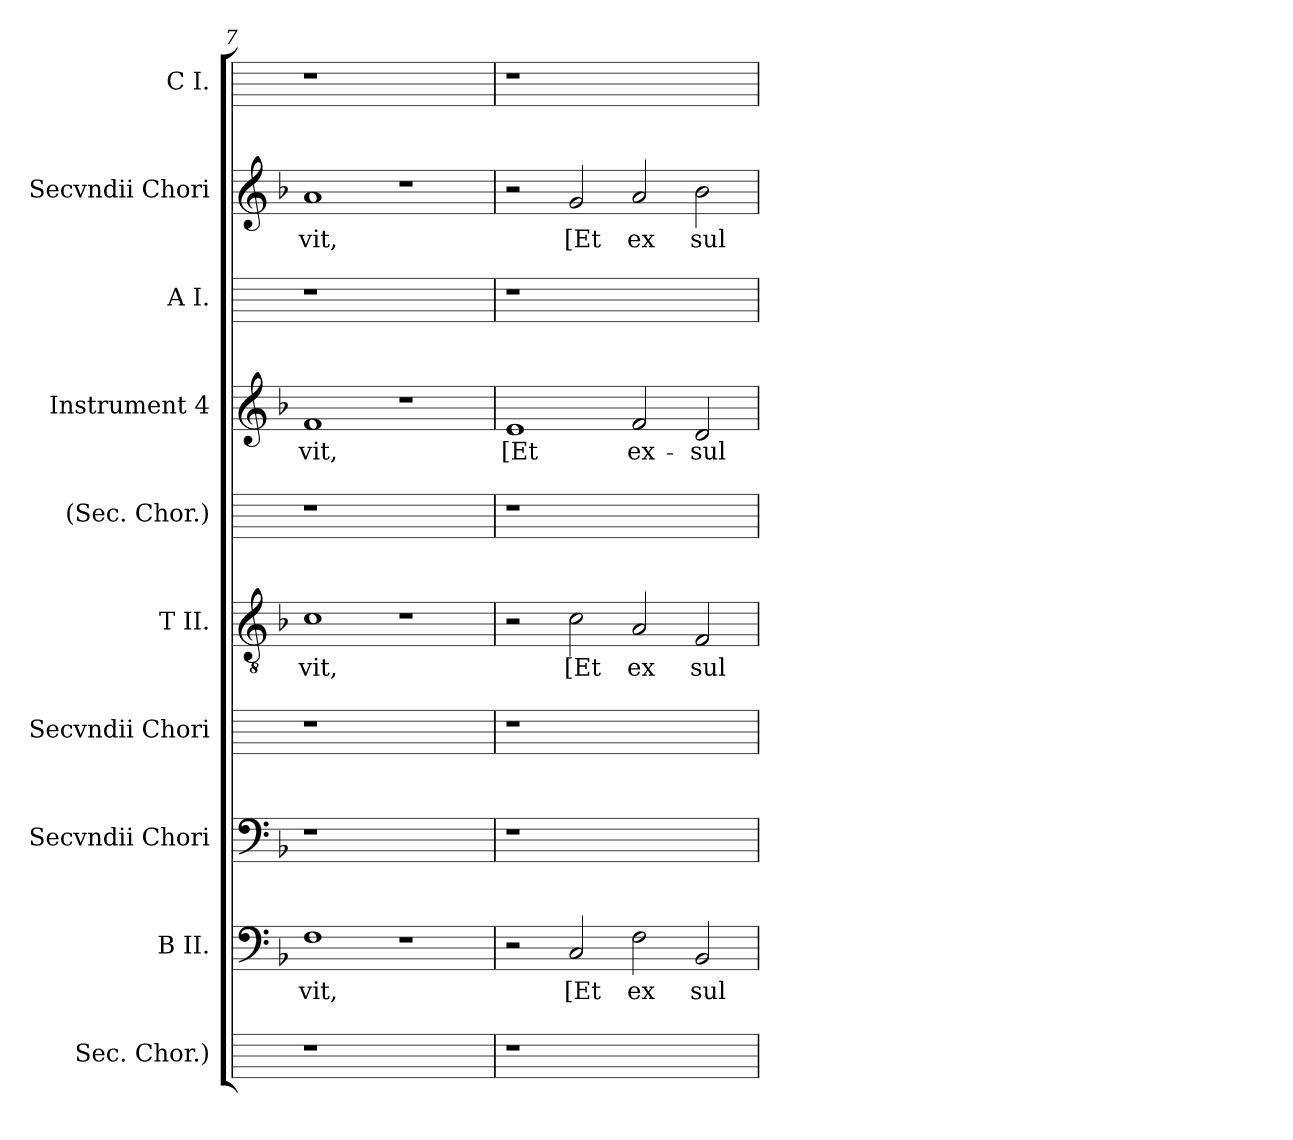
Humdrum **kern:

**kern	**kern	**text	**kern	**kern	**kern	**text	**kern	**kern	**text	**kern	**kern	**text	**kern
*part10	*part9	*part9	*part8	*part7	*part6	*part6	*part5	*part4	*part4	*part3	*part2	*part2	*part1
*staff10	*staff9	*staff9	*staff8	*staff7	*staff6	*staff6	*staff5	*staff4	*staff4	*staff3	*staff2	*staff2	*staff1
*I"Sec. Chor.)	*I"B II.	*	*I"Secvndii Chori	*I"Secvndii Chori	*I"T II.	*	*I"(Sec. Chor.)	*I"Instrument 4	*	*I"A I.	*I"Secvndii Chori	*	*I"C I.
*I'Ch	*I'B II.	*	*I'Sec. Chor.	*I'Ch	*I'T II.	*	*I'Ch	*	*	*I'A I.	*I'C II.	*	*I'C I.
!!LO:LB:g=z
*	*clefF4	*	*clefF4	*	*clefGv2	*	*	*clefG2	*	*	*clefG2	*	*
*	*k[b-]	*	*k[b-]	*	*k[b-]	*	*	*k[b-]	*	*	*k[b-]	*	*
*	*F:	*	*F:	*	*F:	*	*	*F:	*	*	*F:	*	*
=7	=7	=7	=7	=7	=7	=7	=7	=7	=7	=7	=7	=7	=7
!	!	!LO:LY:b:cj	!	!	!	!LO:LY:b:cj	!	!	!LO:LY:b:cj	!	!	!LO:LY:b:cj	!
1r	1F	vit,	1r	1r	1c	-vit,	1r	1f	-vit,	1r	1a	-vit,	1r
1ryy	1r	.	1ryy	1ryy	1r	.	1ryy	1r	.	1ryy	1r	.	1ryy
=8	=8	=8	=8	=8	=8	=8	=8	=8	=8	=8	=8	=8	=8
!	!	!	!	!	!	!	!	!	!LO:LY:b:cj	!	!	!	!
1r	2r	.	1r	1r	2r	.	1r	1e	[Et	1r	2r	.	1r
!	!	!LO:LY:b:cj	!	!	!	!LO:LY:b:cj	!	!	!	!	!	!LO:LY:b:cj	!
.	2C/	[Et	.	.	2c\	[Et	.	.	.	.	2g/	[Et	.
!	!	!LO:LY:b:cj	!	!	!	!LO:LY:b:cj	!	!	!LO:LY:b:cj	!	!	!LO:LY:b:cj	!
1ryy	2F\	ex	1ryy	1ryy	2A/	ex	1ryy	2f/	ex-	1ryy	2a/	ex	1ryy
!	!	!LO:LY:b:cj	!	!	!	!LO:LY:b:cj	!	!	!LO:LY:b:cj	!	!	!LO:LY:b:cj	!
.	2BB-/	sul	.	.	2F/	sul	.	2d/	-sul-	.	2b-\	sul	.
=	=	=	=	=	=	=	=	=	=	=	=	=	=
*-	*-	*-	*-	*-	*-	*-	*-	*-	*-	*-	*-	*-	*-
